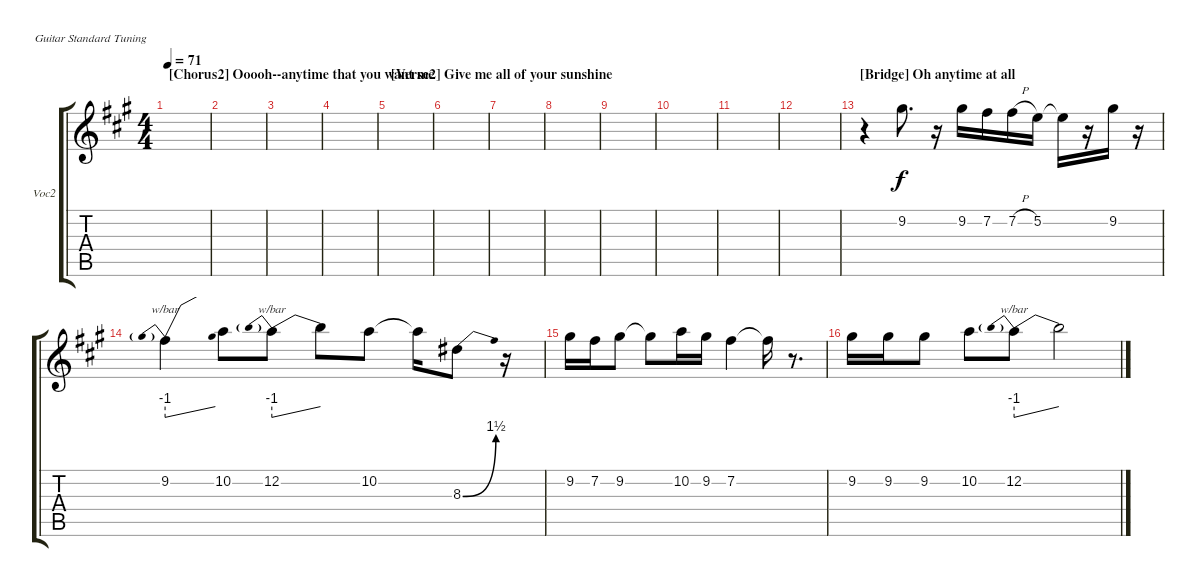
\defaultSystemsLayout 4
\bracketExtendMode groupsimilarinstruments
\firstSystemTrackNameOrientation horizontal
\otherSystemsTrackNameOrientation horizontal
\track ("Vocal 2" "Voc2") {instrument electricguitarclean}
\staff {score tabs}
\tuning (E4 B3 G3 D3 A2 E2)
\ts (4 4)
\section ("" "[Chorus2] Ooooh--anytime that you want me")
\tempo 71
\clef g2
\scale
0.333333
\ks a
|
\scale
0.333333 |
\scale
0.333333 |
\scale
0.333333 |
\section ("" "[Verse2] Give me all of your sunshine")
\scale
0.333333 |
\scale
0.333333 |
\scale
0.333333 |
\scale
0.333333 |
\scale
0.333333 |
\scale
0.333333 |
\scale
0.333333 |
\scale
0.333333 |
\section ("" "[Bridge] Oh anytime at all")
\scale
0.333333 r.4 9.2.8{d} r.16 9.2.16 7.2.16 7.2{h}.16 5.2.16 5.2{t}.16 r.16 9.2.16 r.16 |
\scale
0.333333 9.2.4{tbe (predivedive default 0 -4 12.6 0)} 10.2.8 12.2.8{tbe (predivedive default 0 -4 12.6 0)} 12.2{t}.8 10.2.8 10.2{t}.16 8.3{be (bend 0 0 34.199999999999996 6)}.8 r.16 |
\scale
0.333333 9.2.16 7.2.16 9.2.8 9.2{t}.8 10.2.16 9.2.16 7.2.4 7.2{t}.16 r.8{d} |
\scale
0.333333 9.2.16 9.2.16 9.2.8 10.2.8 12.2.8{tbe (predivedive default 0 -4 15.6 0)} 12.2{t}.2
